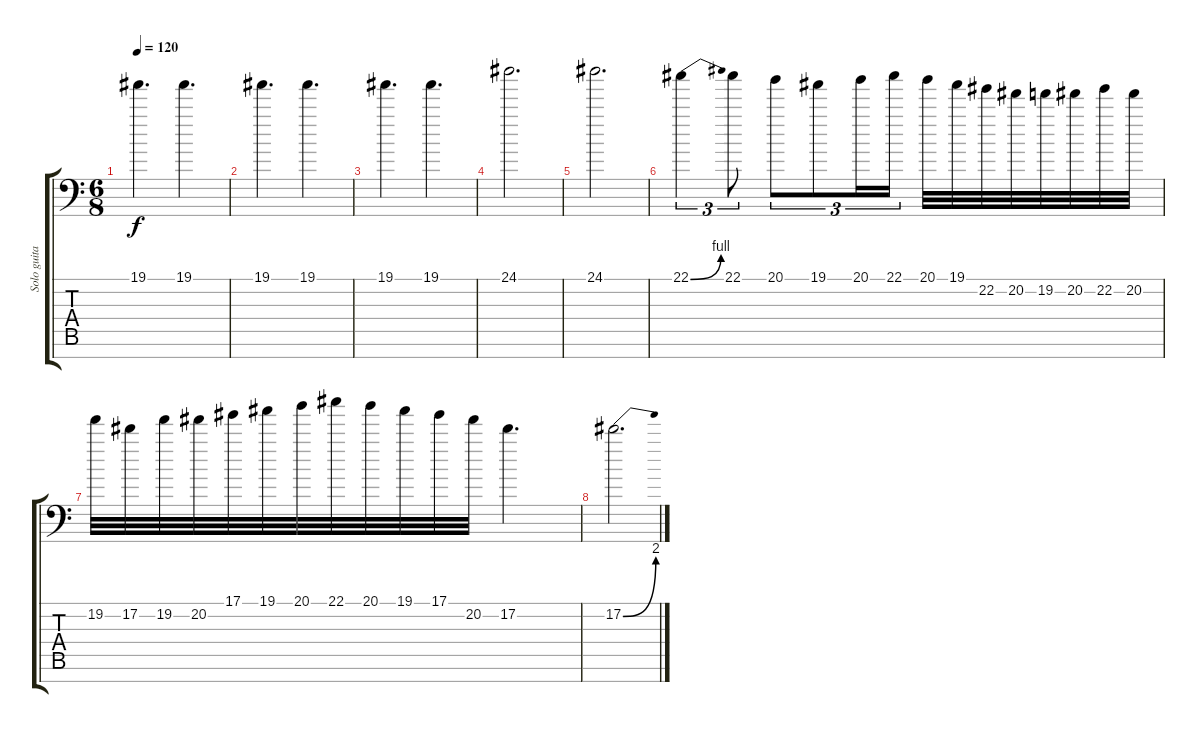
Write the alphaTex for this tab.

\track ("Solo guitar" "Solo guita") {instrument distortionguitar}
\staff {score tabs}
\tuning (Eb4 Bb3 Gb3 Db3 Ab2 Eb2 Bb1) {hide}
\ts (6 8)
\tempo 120
\clef f4
\ks c
19.1.4{d dy f} 19.1.4{d} |
19.1.4{d} 19.1.4{d} |
19.1.4{d} 19.1.4{d} |
24.1.2{d} |
24.1.2{d} |
22.1{be (bend 0 0 60 4)}.4{tu (3 2)} 22.1.8{tu (3 2)} 20.1.8{tu (3 2)} 19.1.8{tu (3 2)} 20.1.16{tu (3 2)} 22.1.16{tu (3 2) beam splitsecondary} 20.1.32 19.1.32 22.2.32 20.2.32 19.2.32 20.2.32 22.2.32 20.2.32 |
19.2.32 17.2.32 19.2.32 20.2.32 17.1.32 19.1.32 20.1.32 22.1.32 20.1.32 19.1.32 17.1.32 20.2.32 17.2.4{d} |
17.2{be (bend 0 0 60 8)}.2{d}
